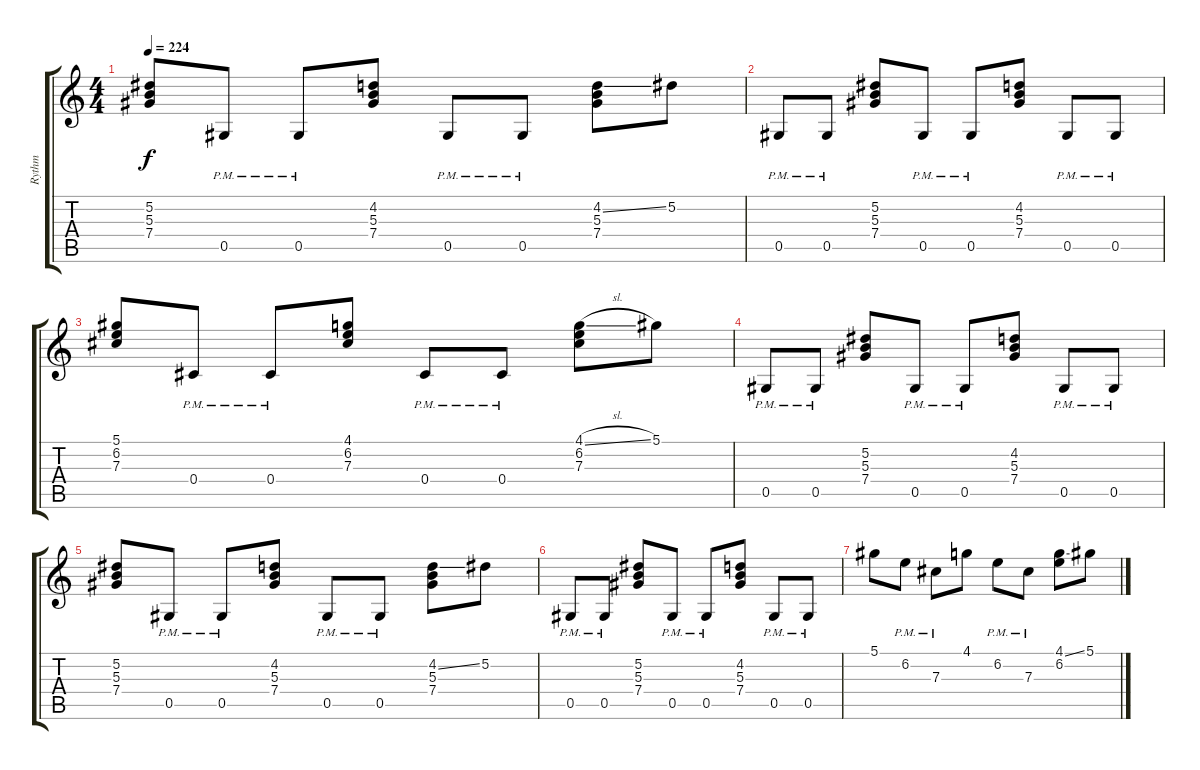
\track ("Rythm" "Rythm") {instrument distortionguitar}
\staff {score tabs}
\tuning (Eb4 Bb3 Gb3 Db3 Ab2 Eb2) {hide}
\ts (4 4)
\tempo 224
\clef g2
\ks c
(5.2 5.3 7.4).8{dy f} 0.5{pm}.8 0.5{pm}.8 (4.2 5.3 7.4).8 0.5{pm}.8 0.5{pm}.8 (4.2{ss} 5.3 7.4).8 5.2.8 |
0.5{pm}.8 0.5{pm}.8 (5.2 5.3 7.4).8 0.5{pm}.8 0.5{pm}.8 (4.2 5.3 7.4).8 0.5{pm}.8 0.5{pm}.8 |
(5.1 6.2 7.3).8 0.4{pm}.8 0.4{pm}.8 (4.1 6.2 7.3).8 0.4{pm}.8 0.4{pm}.8 (4.1{sl} 6.2 7.3).8 5.1.8 |
0.5{pm}.8 0.5{pm}.8 (5.2 5.3 7.4).8 0.5{pm}.8 0.5{pm}.8 (4.2 5.3 7.4).8 0.5{pm}.8 0.5{pm}.8 |
(5.2 5.3 7.4).8 0.5{pm}.8 0.5{pm}.8 (4.2 5.3 7.4).8 0.5{pm}.8 0.5{pm}.8 (4.2{ss} 5.3 7.4).8 5.2.8 |
0.5{pm}.8 0.5{pm}.8 (5.2 5.3 7.4).8 0.5{pm}.8 0.5{pm}.8 (4.2 5.3 7.4).8 0.5{pm}.8 0.5{pm}.8 |
5.1.8 6.2{pm}.8 7.3{pm}.8 4.1.8 6.2{pm}.8 7.3{pm}.8 (4.1{ss} 6.2).8 5.1.8
